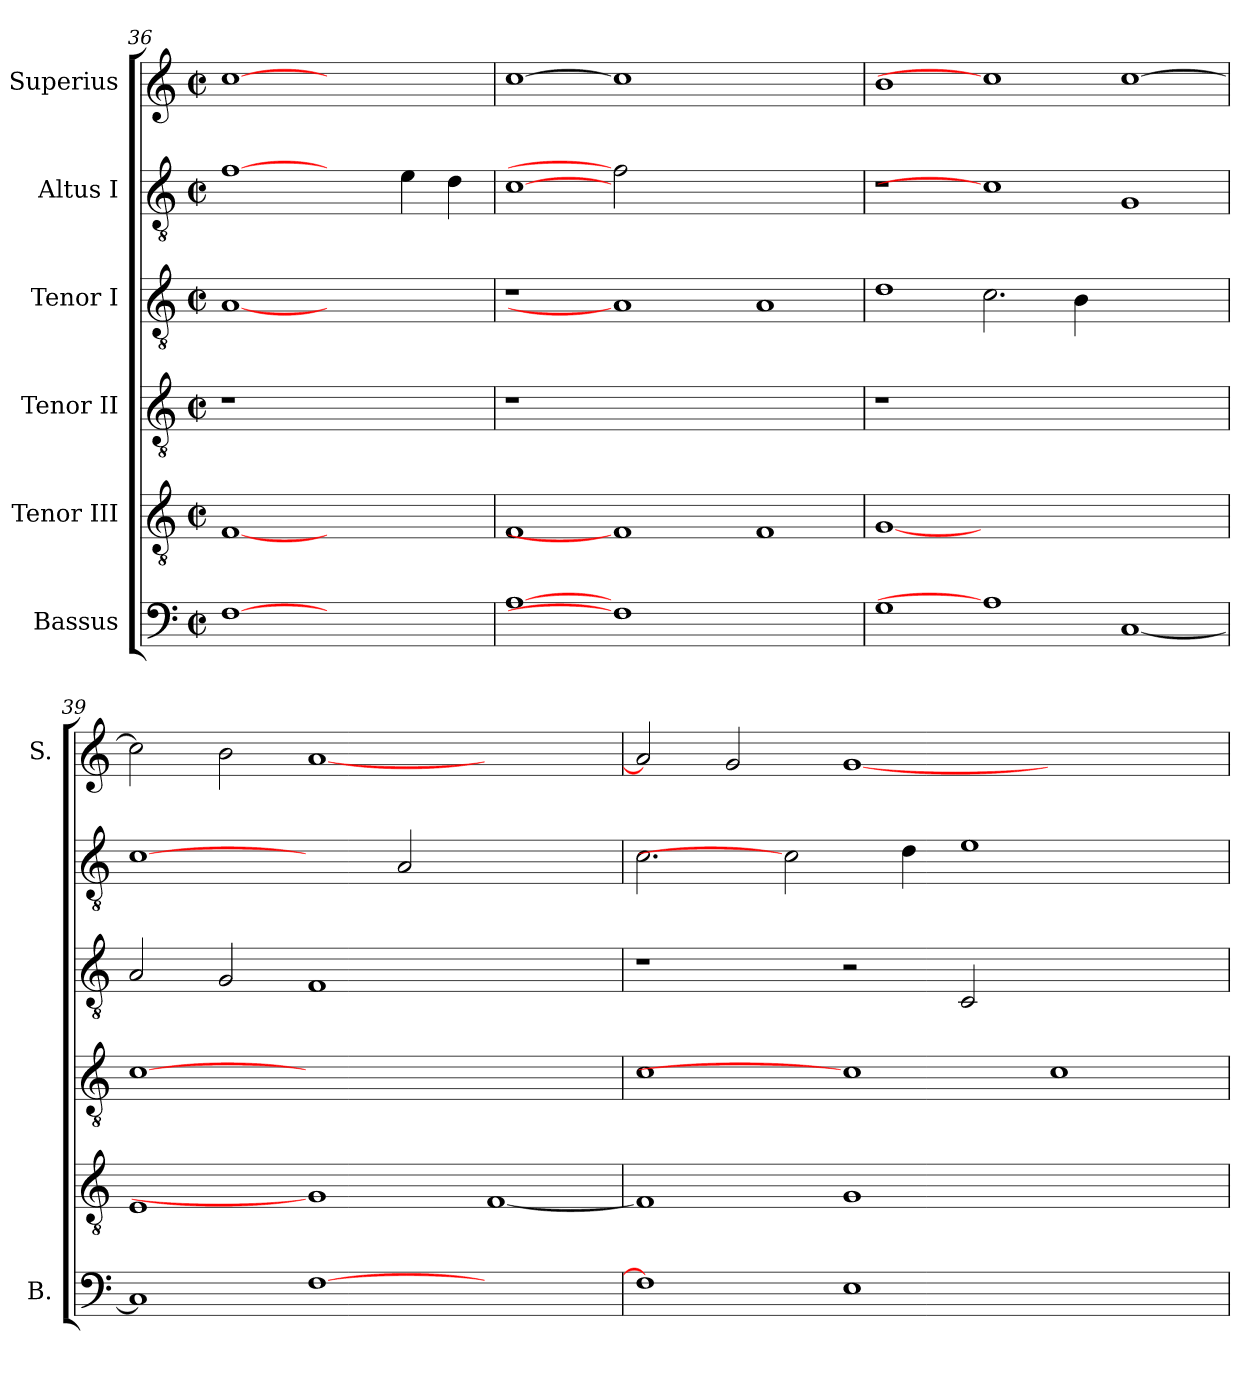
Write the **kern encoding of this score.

**kern	**kern	**kern	**kern	**kern	**kern
*part6	*part5	*part4	*part3	*part2	*part1
*staff6	*staff5	*staff4	*staff3	*staff2	*staff1
*I"Bassus	*I"Tenor III	*I"Tenor II	*I"Tenor I	*I"Altus I	*I"Superius
*I'B.	*	*	*	*	*I'S.
*clefF4	*clefGv2	*clefGv2	*clefGv2	*clefGv2	*clefG2
*	*ITrd7c12	*ITrd7c12	*ITrd7c12	*ITrd7c12	*
*k[]	*k[]	*k[]	*k[]	*k[]	*k[]
*C:	*C:	*C:	*C:	*C:	*C:
*M2/2	*M2/2	*M2/2	*M2/2	*M2/2	*M2/2
*met(c|)	*met(c|)	*met(c|)	*met(c|)	*met(c|)	*met(c|)
=36	=36	=36	=36	=36	=36
!	!	!LO:N:vis=1	!	!	!
[1Fi	[1FFi	1r	[1AAi	[1Fi	[1cci
1ryy	1ryy	1ryy	1ryy	2ryy	1ryy
.	.	.	.	4Ei\	.
.	.	.	.	4Di\	.
=37	=37	=37	=37	=37	=37
!	!	!LO:N:vis=1	!	!	!
[1Ai	1FFi	1r	1r	[1Ci	[1cci
1Fi]	1FFi]	0ryy	1AAi]	2Fi]	1cci]
.	.	.	.	1.ryy	.
1ryy	1FFi	.	1AAi	.	1ryy
=38	=38	=38	=38	=38	=38
!	!	!LO:N:vis=1	!	!	!
1Gi	[1GGi	1r	1Di	1r	1bi
1Ai]	0ryy	0ryy	2.Ci\	1Ci]	1cci]
.	.	.	4BBi\	.	.
[<1Ci	.	.	1ryy	1GGi	[>1cci
!!LO:PB:g=z
=39	=39	=39	=39	=39	=39
1Ci]	1EEi	[1Ci	2AAi/	[1Ci	2cci\]
.	.	.	2GGi/	.	2bi\
[>1Fi	1GGi]	0ryy	1FFi	2ryy	[<1ai
.	.	.	.	2AAi/	.
1ryy	[<1FFi	.	1ryy	1ryy	1ryy
=40	=40	=40	=40	=40	=40
1Fi]	1FFi]	1Ci	1r	2.Ci\	2ai/]
.	.	.	.	.	2gi/
.	.	.	.	2Ci]	.
1Ei	1GGi	1Ci]	2r	.	[<1gi
.	.	.	.	4Di\	.
.	.	.	2CCi/	1Ei	.
1ryy	1ryy	1Ci	1ryy	.	1ryy
.	.	.	.	2ryy	.
=	=	=	=	=	=
*-	*-	*-	*-	*-	*-
